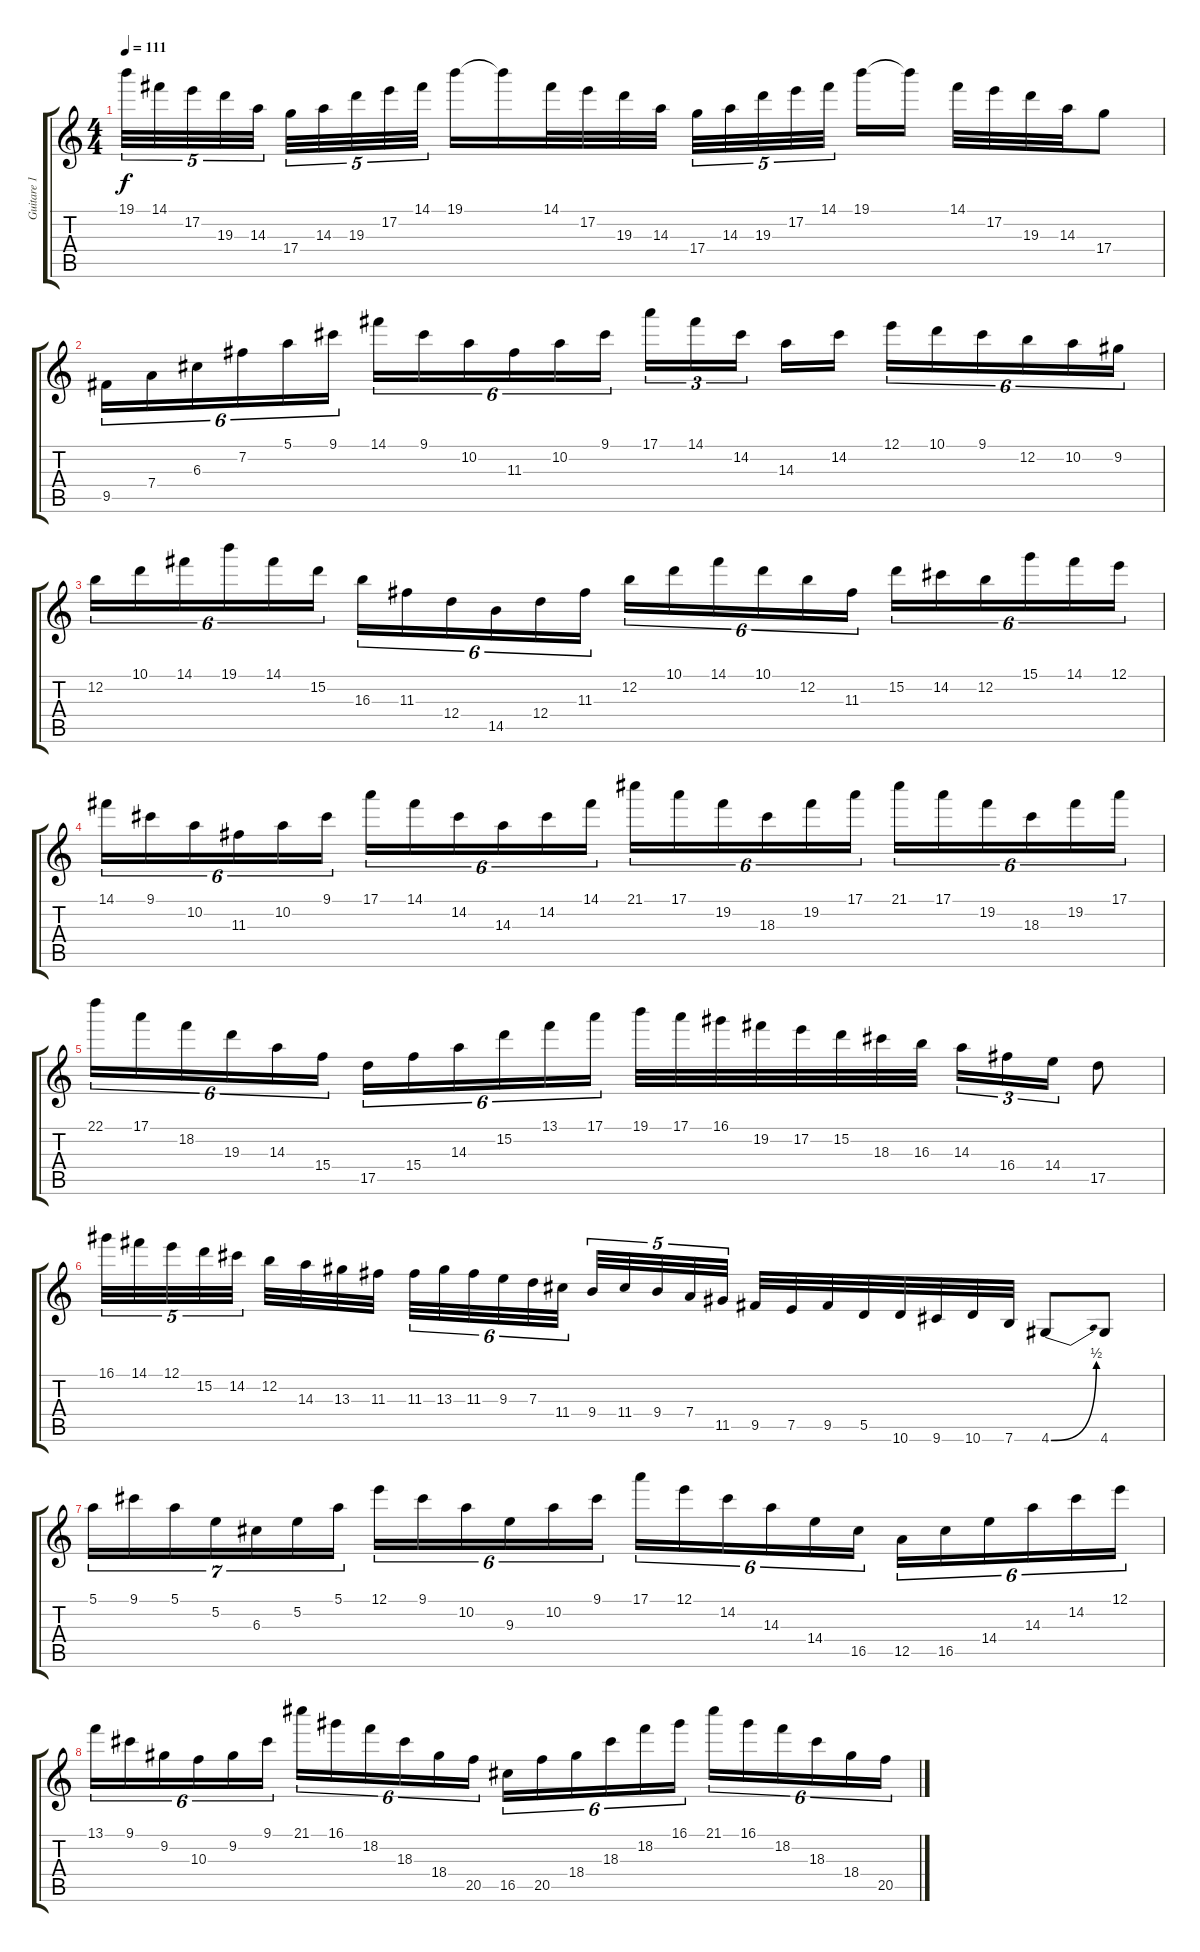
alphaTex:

\track ("Guitare 1" "Guitare 1") {instrument overdrivenguitar}
\staff {score tabs}
\tuning (E4 B3 G3 D3 A2 E2) {hide}
\ts (4 4)
\tempo 111
\clef g2
\ks c
19.1.32{tu (5 4) dy f} 14.1.32{tu (5 4)} 17.2.32{tu (5 4)} 19.3.32{tu (5 4)} 14.3.32{tu (5 4)} 17.4.32{tu (5 4)} 14.3.32{tu (5 4)} 19.3.32{tu (5 4)} 17.2.32{tu (5 4)} 14.1.32{tu (5 4)} 19.1.16 19.1{t}.16 14.1.32 17.2.32 19.3.32 14.3.32 17.4.32{tu (5 4)} 14.3.32{tu (5 4)} 19.3.32{tu (5 4)} 17.2.32{tu (5 4)} 14.1.32{tu (5 4)} 19.1.16 19.1{t}.16 14.1.32 17.2.32 19.3.32 14.3.32 17.4.8 |
9.5.16{tu (6 4)} 7.4.16{tu (6 4)} 6.3.16{tu (6 4)} 7.2.16{tu (6 4)} 5.1.16{tu (6 4)} 9.1.16{tu (6 4)} 14.1.16{tu (6 4)} 9.1.16{tu (6 4)} 10.2.16{tu (6 4)} 11.3.16{tu (6 4)} 10.2.16{tu (6 4)} 9.1.16{tu (6 4)} 17.1.16{tu (3 2)} 14.1.16{tu (3 2)} 14.2.16{tu (3 2)} 14.3.16 14.2.16 12.1.16{tu (6 4)} 10.1.16{tu (6 4)} 9.1.16{tu (6 4)} 12.2.16{tu (6 4)} 10.2.16{tu (6 4)} 9.2.16{tu (6 4)} |
12.2.16{tu (6 4)} 10.1.16{tu (6 4)} 14.1.16{tu (6 4)} 19.1.16{tu (6 4)} 14.1.16{tu (6 4)} 15.2.16{tu (6 4)} 16.3.16{tu (6 4)} 11.3.16{tu (6 4)} 12.4.16{tu (6 4)} 14.5.16{tu (6 4)} 12.4.16{tu (6 4)} 11.3.16{tu (6 4)} 12.2.16{tu (6 4)} 10.1.16{tu (6 4)} 14.1.16{tu (6 4)} 10.1.16{tu (6 4)} 12.2.16{tu (6 4)} 11.3.16{tu (6 4)} 15.2.16{tu (6 4)} 14.2.16{tu (6 4)} 12.2.16{tu (6 4)} 15.1.16{tu (6 4)} 14.1.16{tu (6 4)} 12.1.16{tu (6 4)} |
14.1.16{tu (6 4)} 9.1.16{tu (6 4)} 10.2.16{tu (6 4)} 11.3.16{tu (6 4)} 10.2.16{tu (6 4)} 9.1.16{tu (6 4)} 17.1.16{tu (6 4)} 14.1.16{tu (6 4)} 14.2.16{tu (6 4)} 14.3.16{tu (6 4)} 14.2.16{tu (6 4)} 14.1.16{tu (6 4)} 21.1.16{tu (6 4)} 17.1.16{tu (6 4)} 19.2.16{tu (6 4)} 18.3.16{tu (6 4)} 19.2.16{tu (6 4)} 17.1.16{tu (6 4)} 21.1.16{tu (6 4)} 17.1.16{tu (6 4)} 19.2.16{tu (6 4)} 18.3.16{tu (6 4)} 19.2.16{tu (6 4)} 17.1.16{tu (6 4)} |
22.1.16{tu (6 4)} 17.1.16{tu (6 4)} 18.2.16{tu (6 4)} 19.3.16{tu (6 4)} 14.3.16{tu (6 4)} 15.4.16{tu (6 4)} 17.5.16{tu (6 4)} 15.4.16{tu (6 4)} 14.3.16{tu (6 4)} 15.2.16{tu (6 4)} 13.1.16{tu (6 4)} 17.1.16{tu (6 4)} 19.1.32 17.1.32 16.1.32 19.2.32 17.2.32 15.2.32 18.3.32 16.3.32 14.3.16{tu (3 2)} 16.4.16{tu (3 2)} 14.4.16{tu (3 2)} 17.5.8 |
16.1.32{tu (5 4)} 14.1.32{tu (5 4)} 12.1.32{tu (5 4)} 15.2.32{tu (5 4)} 14.2.32{tu (5 4)} 12.2.32 14.3.32 13.3.32 11.3.32 11.3.32{tu (6 4)} 13.3.32{tu (6 4)} 11.3.32{tu (6 4)} 9.3.32{tu (6 4)} 7.3.32{tu (6 4)} 11.4.32{tu (6 4)} 9.4.32{tu (5 4)} 11.4.32{tu (5 4)} 9.4.32{tu (5 4)} 7.4.32{tu (5 4)} 11.5.32{tu (5 4)} 9.5.32 7.5.32 9.5.32 5.5.32 10.6.32 9.6.32 10.6.32 7.6.32 4.6{be (bend 0 0 60 2)}.8 4.6.8 |
5.1.16{tu (7 4)} 9.1.16{tu (7 4)} 5.1.16{tu (7 4)} 5.2.16{tu (7 4)} 6.3.16{tu (7 4)} 5.2.16{tu (7 4)} 5.1.16{tu (7 4)} 12.1.16{tu (6 4)} 9.1.16{tu (6 4)} 10.2.16{tu (6 4)} 9.3.16{tu (6 4)} 10.2.16{tu (6 4)} 9.1.16{tu (6 4)} 17.1.16{tu (6 4)} 12.1.16{tu (6 4)} 14.2.16{tu (6 4)} 14.3.16{tu (6 4)} 14.4.16{tu (6 4)} 16.5.16{tu (6 4)} 12.5.16{tu (6 4)} 16.5.16{tu (6 4)} 14.4.16{tu (6 4)} 14.3.16{tu (6 4)} 14.2.16{tu (6 4)} 12.1.16{tu (6 4)} |
13.1.16{tu (6 4)} 9.1.16{tu (6 4)} 9.2.16{tu (6 4)} 10.3.16{tu (6 4)} 9.2.16{tu (6 4)} 9.1.16{tu (6 4)} 21.1.16{tu (6 4)} 16.1.16{tu (6 4)} 18.2.16{tu (6 4)} 18.3.16{tu (6 4)} 18.4.16{tu (6 4)} 20.5.16{tu (6 4)} 16.5.16{tu (6 4)} 20.5.16{tu (6 4)} 18.4.16{tu (6 4)} 18.3.16{tu (6 4)} 18.2.16{tu (6 4)} 16.1.16{tu (6 4)} 21.1.16{tu (6 4)} 16.1.16{tu (6 4)} 18.2.16{tu (6 4)} 18.3.16{tu (6 4)} 18.4.16{tu (6 4)} 20.5.16{tu (6 4)}
